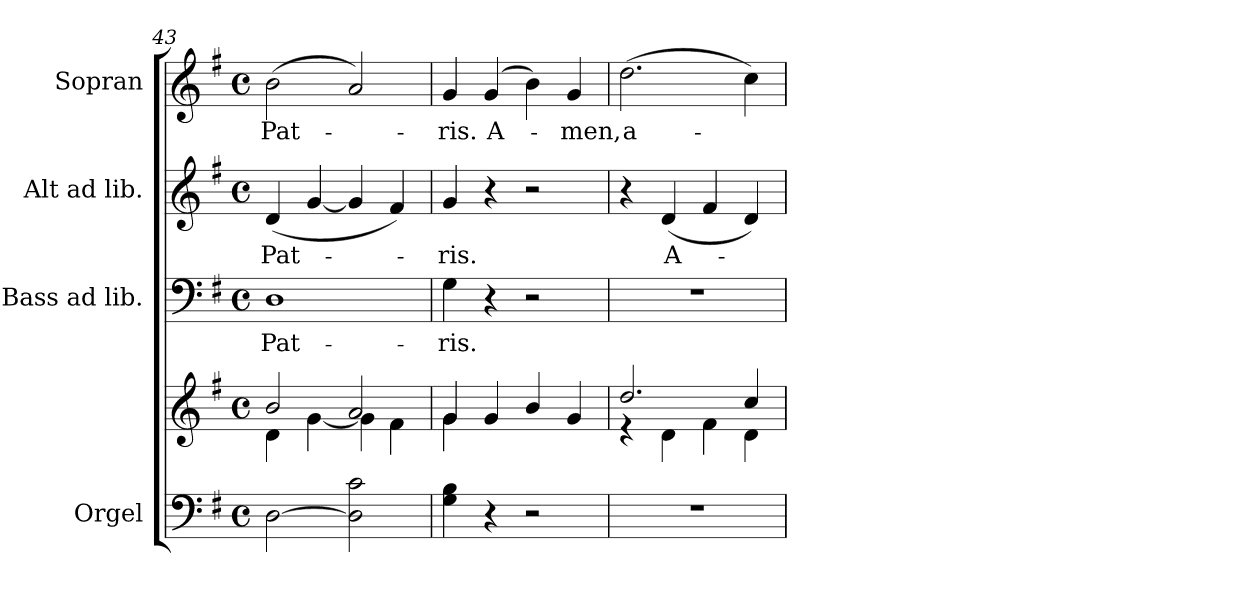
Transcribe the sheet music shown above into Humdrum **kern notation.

**kern	**kern	**kern	**text	**kern	**text	**kern	**text
*part4	*part4	*part3	*part3	*part2	*part2	*part1	*part1
*staff5	*staff4	*staff3	*staff3	*staff2	*staff2	*staff1	*staff1
*I"Orgel	*	*I"Bass ad lib.	*	*I"Alt ad lib.	*	*I"Sopran	*
*I'Org.	*	*I'B.	*	*I'A.	*	*I'S.	*
!!LO:LB:g=z
*clefF4	*clefG2	*clefF4	*	*clefG2	*	*clefG2	*
*k[f#]	*k[f#]	*k[f#]	*	*k[f#]	*	*k[f#]	*
*G:	*G:	*G:	*	*G:	*	*G:	*
*M4/4	*M4/4	*M4/4	*	*M4/4	*	*M4/4	*
*met(c)	*met(c)	*met(c)	*	*met(c)	*	*met(c)	*
=43	=43	=43	=43	=43	=43	=43	=43
*	*^	*	*	*	*	*	*
!	!	!	!	!LO:LY:b	!	!LO:LY:b	!	!LO:LY:b
[<2D\	2b/	4d\	1D	Pat-	(<4d/	Pat-	(>2b\	Pat-
.	.	[<4g\	.	.	[4g/	.	.	.
2D\] 2c\	2a/	4g\]	.	.	4g/]	.	2a/)	.
.	.	4f#\	.	.	4f#/)	.	.	.
=44	=44	=44	=44	=44	=44	=44	=44	=44
!	!	!	!	!LO:LY:b	!	!LO:LY:b	!	!LO:LY:b
4G\ 4B\	4g/	4g\	4G\	-ris.	4g/	-ris.	4g/	-ris.
!	!	!	!	!	!	!	!	!LO:LY:b
4r	4g/	4ryy	4r	.	4r	.	(4g/	A-
2r	4b/	2ryy	2r	.	2r	.	4b\)	.
!	!	!	!	!	!	!	!	!LO:LY:b
.	4g/	.	.	.	.	.	4g/	-men,
=45	=45	=45	=45	=45	=45	=45	=45	=45
!	!	!	!	!	!	!	!	!LO:LY:b
1r	2.dd/	4re	1r	.	4r	.	(>2.dd\	a-
!	!	!	!	!	!	!LO:LY:b	!	!
.	.	4d\	.	.	(<4d/	A-	.	.
.	.	4f#\	.	.	4f#/	.	.	.
.	4cc/	4d\	.	.	4d/)	.	4cc\)	.
*	*v	*v	*	*	*	*	*	*
=	=	=	=	=	=	=	=
*-	*-	*-	*-	*-	*-	*-	*-
